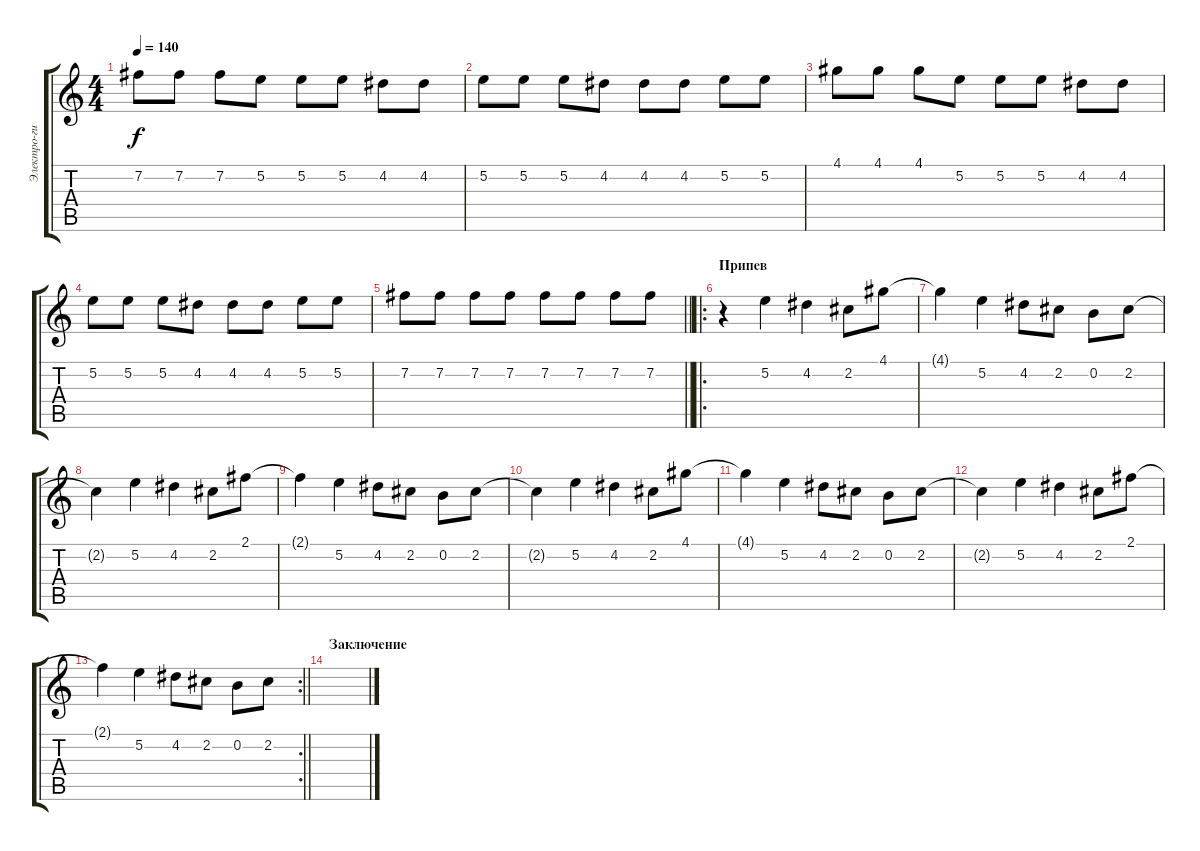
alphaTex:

\track ("Электро-гитара 1" "Электро-ги") {instrument electricguitarclean}
\staff {score tabs}
\tuning (E4 B3 G3 D3 A2 E2) {hide}
\ts (4 4)
\tempo 140
\clef g2
\ks c
7.2.8{dy f} 7.2.8 7.2.8 5.2.8 5.2.8 5.2.8 4.2.8 4.2.8 |
5.2.8 5.2.8 5.2.8 4.2.8 4.2.8 4.2.8 5.2.8 5.2.8 |
4.1.8 4.1.8 4.1.8 5.2.8 5.2.8 5.2.8 4.2.8 4.2.8 |
5.2.8 5.2.8 5.2.8 4.2.8 4.2.8 4.2.8 5.2.8 5.2.8 |
\barLineRight lightlight
7.2.8 7.2.8 7.2.8 7.2.8 7.2.8 7.2.8 7.2.8 7.2.8 |
\ro
\section ("" "Припев")
r.4 5.2.4 4.2.4 2.2.8 4.1.8 |
4.1{t}.4 5.2.4 4.2.8 2.2.8 0.2.8 2.2.8 |
2.2{t}.4 5.2.4 4.2.4 2.2.8 2.1.8 |
2.1{t}.4 5.2.4 4.2.8 2.2.8 0.2.8 2.2.8 |
2.2{t}.4 5.2.4 4.2.4 2.2.8 4.1.8 |
4.1{t}.4 5.2.4 4.2.8 2.2.8 0.2.8 2.2.8 |
2.2{t}.4 5.2.4 4.2.4 2.2.8 2.1.8 |
\rc 2
\barLineRight lightlight
2.1{t}.4 5.2.4 4.2.8 2.2.8 0.2.8 2.2.8 |
\section ("" "Заключение")
